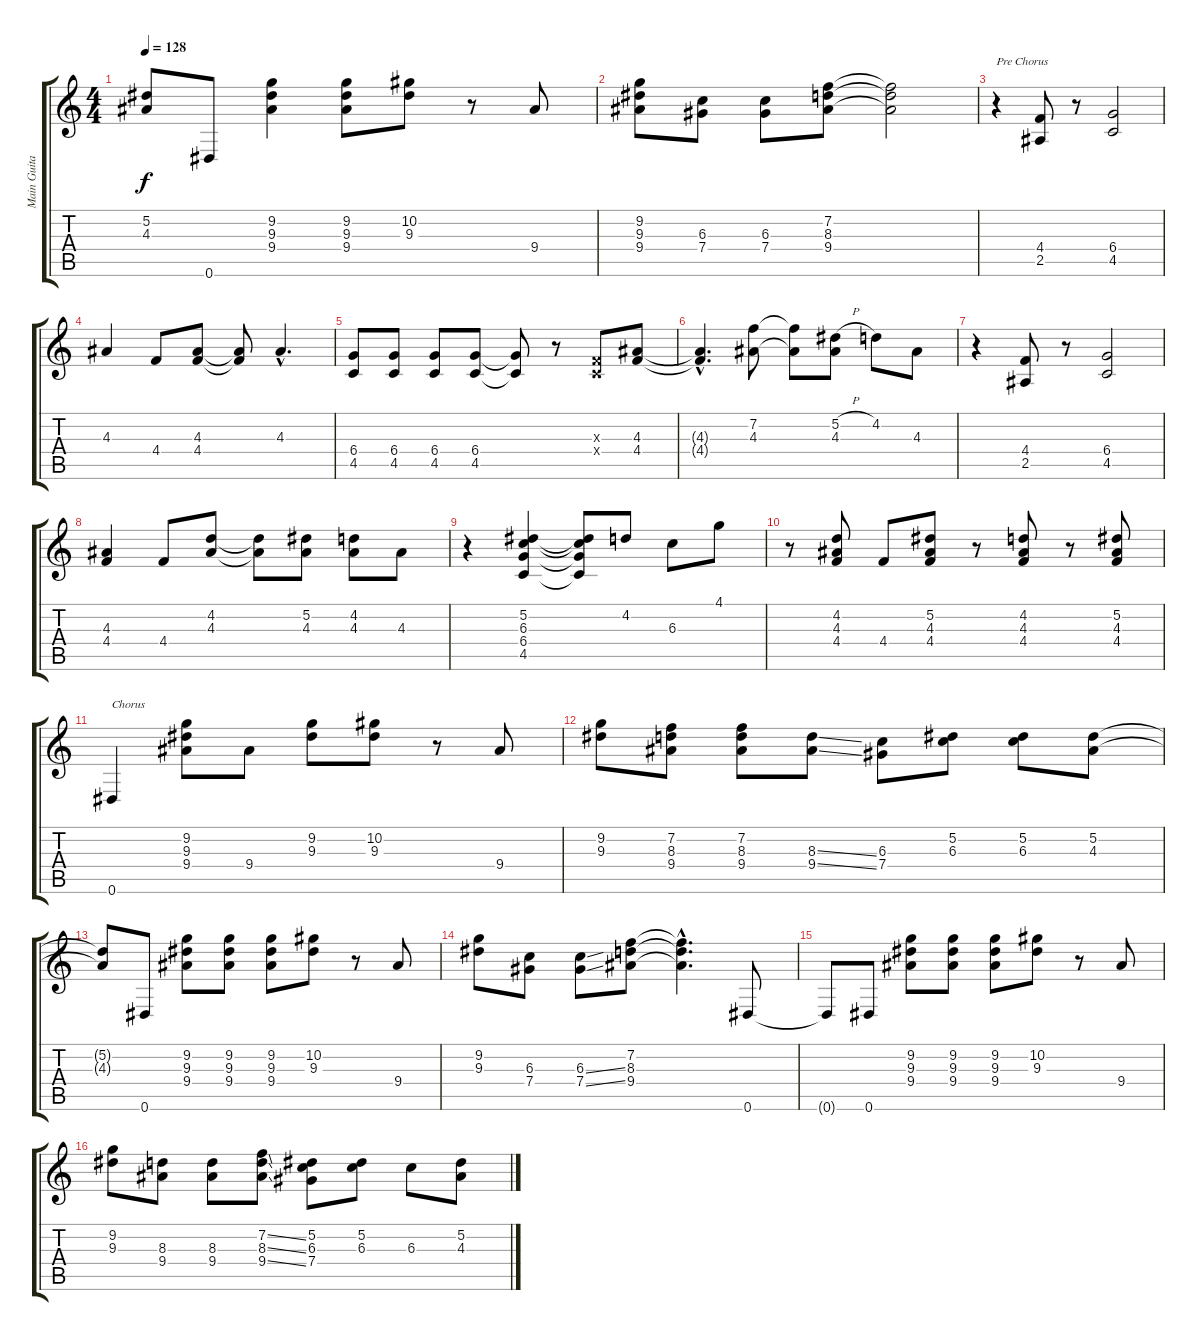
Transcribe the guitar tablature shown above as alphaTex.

\track ("Main Guitar" "Main Guita") {instrument overdrivenguitar}
\staff {score tabs}
\tuning (Eb4 Bb3 Gb3 Db3 Ab2 Eb2) {hide}
\ts (4 4)
\tempo 128
\clef g2
\ks c
(5.2{t} 4.3{t}).8{dy f} 0.6.8 (9.2 9.3 9.4).4 (9.2 9.3 9.4).8 (10.2 9.3).8 r.8 9.4.8 |
(9.2 9.3 9.4).8 (6.3 7.4).8 (6.3 7.4).8 (7.2 8.3 9.4).8 (7.2{t} 8.3{t} 9.4{t}).2 |
r.4{txt "Pre Chorus"} (4.4 2.5).8 r.8 (6.4 4.5).2 |
4.3.4 4.4.8 (4.3 4.4).8 (4.3{t} 4.4{t}).8 4.3{hac}.4{d} |
(6.4 4.5).8 (6.4 4.5).8 (6.4 4.5).8 (6.4 4.5).8 (6.4{t} 4.5{t}).8 r.8 (-1.3{x} -1.4{x}).8 (4.3 4.4).8 |
(4.3{hac t} 4.4{hac t}).4{d} (7.2 4.3).8 (7.2{t} 4.3{t}).8 (5.2{h} 4.3).8 4.2.8 4.3.8 |
r.4 (4.4 2.5).8 r.8 (6.4 4.5).2 |
(4.3 4.4).4 4.4.8 (4.2 4.3).8 (4.2{t} 4.3{t}).8 (5.2 4.3).8 (4.2 4.3).8 4.3.8 |
r.4 (5.2 6.3 6.4 4.5).4 (5.2{t} 6.3{t} 6.4{t} 4.5{t}).8 4.2.8 6.3.8 4.1.8 |
r.8 (4.2 4.3 4.4).8 4.4.8 (5.2 4.3 4.4).8 r.8 (4.2 4.3 4.4).8 r.8 (5.2 4.3 4.4).8 |
0.6.4{txt "Chorus"} (9.2 9.3 9.4).8 9.4.8 (9.2 9.3).8 (10.2 9.3).8 r.8 9.4.8 |
(9.2 9.3).8 (7.2 8.3 9.4).8 (7.2 8.3 9.4).8 (8.3{ss} 9.4{ss}).8 (6.3 7.4).8 (5.2 6.3).8 (5.2 6.3).8 (5.2 4.3).8 |
(5.2{t} 4.3{t}).8 0.6.8 (9.2 9.3 9.4).8 (9.2 9.3 9.4).8 (9.2 9.3 9.4).8 (10.2 9.3).8 r.8 9.4.8 |
(9.2 9.3).8 (6.3 7.4).8 (6.3{ss} 7.4{ss}).8 (7.2 8.3 9.4).8 (7.2{hac t} 8.3{hac t} 9.4{hac t}).4{d} 0.6.8 |
0.6{t}.8 0.6.8 (9.2 9.3 9.4).8 (9.2 9.3 9.4).8 (9.2 9.3 9.4).8 (10.2 9.3).8 r.8 9.4.8 |
(9.2 9.3).8 (8.3 9.4).8 (8.3 9.4).8 (7.2{ss} 8.3{ss} 9.4{ss}).8 (5.2 6.3 7.4).8 (5.2 6.3).8 6.3.8 (5.2 4.3).8
